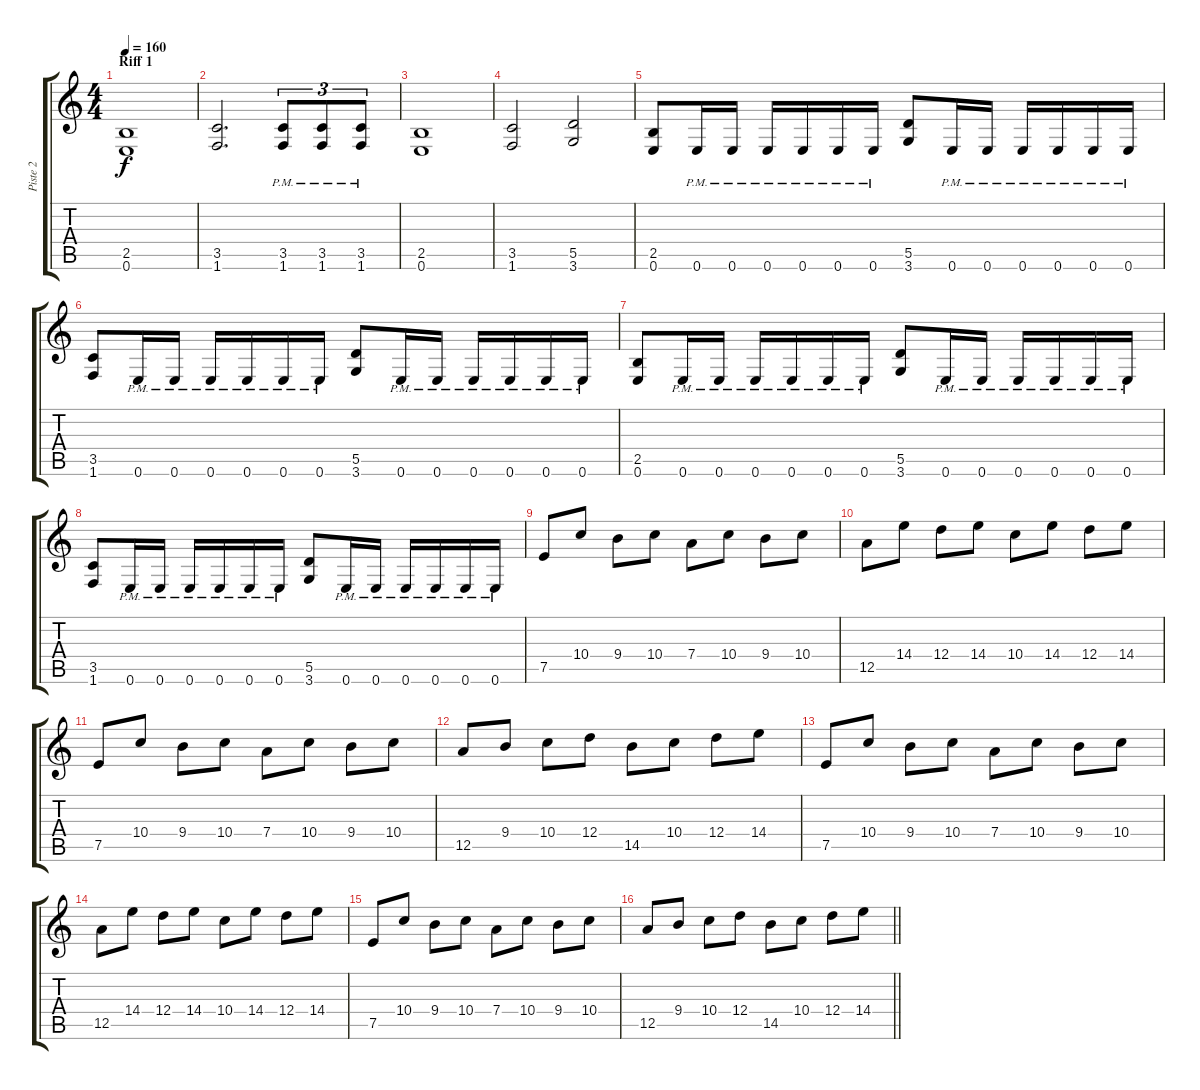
\track ("Piste 2" "Piste 2") {instrument distortionguitar}
\staff {score tabs}
\tuning (E4 B3 G3 D3 A2 E2) {hide}
\ts (4 4)
\section ("" "Riff 1")
\tempo 160
\clef g2
\ks c
(2.5 0.6).1{dy f instrument distortionguitar} |
(3.5 1.6).2{d} (3.5{pm} 1.6{pm}).8{tu (3 2)} (3.5{pm} 1.6{pm}).8{tu (3 2)} (3.5{pm} 1.6{pm}).8{tu (3 2)} |
(2.5 0.6).1 |
(3.5 1.6).2 (5.5 3.6).2 |
(2.5 0.6).8 0.6{pm}.16 0.6{pm}.16 0.6{pm}.16 0.6{pm}.16 0.6{pm}.16 0.6{pm}.16 (5.5 3.6).8 0.6{pm}.16 0.6{pm}.16 0.6{pm}.16 0.6{pm}.16 0.6{pm}.16 0.6{pm}.16 |
(3.5 1.6).8 0.6{pm}.16 0.6{pm}.16 0.6{pm}.16 0.6{pm}.16 0.6{pm}.16 0.6{pm}.16 (5.5 3.6).8 0.6{pm}.16 0.6{pm}.16 0.6{pm}.16 0.6{pm}.16 0.6{pm}.16 0.6{pm}.16 |
(2.5 0.6).8 0.6{pm}.16 0.6{pm}.16 0.6{pm}.16 0.6{pm}.16 0.6{pm}.16 0.6{pm}.16 (5.5 3.6).8 0.6{pm}.16 0.6{pm}.16 0.6{pm}.16 0.6{pm}.16 0.6{pm}.16 0.6{pm}.16 |
(3.5 1.6).8 0.6{pm}.16 0.6{pm}.16 0.6{pm}.16 0.6{pm}.16 0.6{pm}.16 0.6{pm}.16 (5.5 3.6).8 0.6{pm}.16 0.6{pm}.16 0.6{pm}.16 0.6{pm}.16 0.6{pm}.16 0.6{pm}.16 |
7.5.8 10.4.8 9.4.8 10.4.8 7.4.8 10.4.8 9.4.8 10.4.8 |
12.5.8 14.4.8 12.4.8 14.4.8 10.4.8 14.4.8 12.4.8 14.4.8 |
7.5.8 10.4.8 9.4.8 10.4.8 7.4.8 10.4.8 9.4.8 10.4.8 |
12.5.8 9.4.8 10.4.8 12.4.8 14.5.8 10.4.8 12.4.8 14.4.8 |
7.5.8 10.4.8 9.4.8 10.4.8 7.4.8 10.4.8 9.4.8 10.4.8 |
12.5.8 14.4.8 12.4.8 14.4.8 10.4.8 14.4.8 12.4.8 14.4.8 |
7.5.8 10.4.8 9.4.8 10.4.8 7.4.8 10.4.8 9.4.8 10.4.8 |
\barLineRight lightlight
12.5.8 9.4.8 10.4.8 12.4.8 14.5.8 10.4.8 12.4.8 14.4.8
